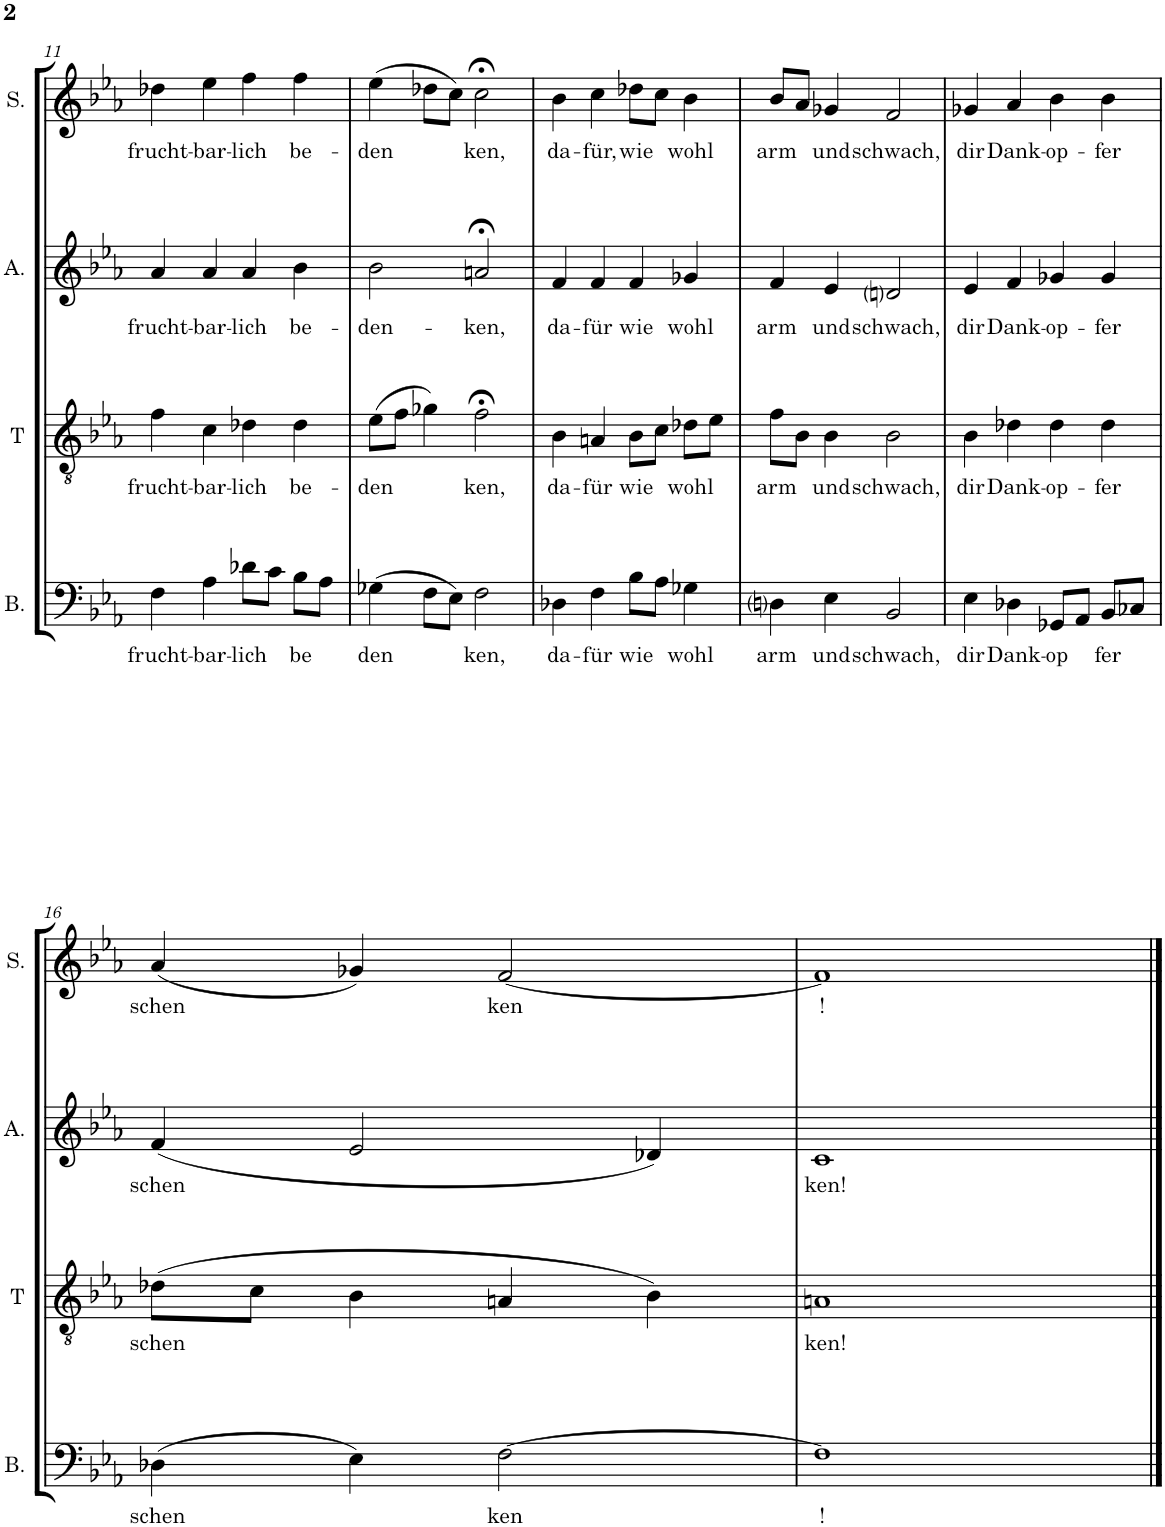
**kern	**text	**kern	**text	**kern	**text	**kern	**text
*part4	*part4	*part3	*part3	*part2	*part2	*part1	*part1
*staff4	*staff4	*staff3	*staff3	*staff2	*staff2	*staff1	*staff1
*I"Bass	*	*I"Tenor	*	*I"Alt	*	*I"Sopran	*
*I'B.	*	*I'T	*	*I'A.	*	*I'S.	*
!!LO:PB:g=z
*clefF4	*	*clefGv2	*	*clefG2	*	*clefG2	*
*	*	*	*	*	*	*Trd1c2	*
*k[b-e-a-]	*	*k[b-e-a-]	*	*k[b-e-a-]	*	*k[b-e-a-]	*
*E-:	*	*E-:	*	*E-:	*	*E-:	*
*M4/4	*	*M4/4	*	*M4/4	*	*M4/4	*
=11	=11	=11	=11	=11	=11	=11	=11
!	!LO:LY:b	!	!LO:LY:b	!	!LO:LY:b	!	!LO:LY:b
4F\	frucht-	4f\	frucht-	4a-/	frucht-	4dd-X\	frucht-
!	!LO:LY:b	!	!LO:LY:b	!	!LO:LY:b	!	!LO:LY:b
4A-\	-bar-	4c\	-bar-	4a-/	-bar-	4ee-\	-bar-
!	!LO:LY:b	!	!LO:LY:b	!	!LO:LY:b	!	!LO:LY:b
8d-X\L	-lich	4d-X\	-lich	4a-/	-lich	4ff\	-lich
8c\J	.	.	.	.	.	.	.
!	!LO:LY:b	!	!LO:LY:b	!	!LO:LY:b	!	!LO:LY:b
8B-\L	be	4d-\	be-	4b-\	be-	4ff\	be-
8A-\J	.	.	.	.	.	.	.
=12	=12	=12	=12	=12	=12	=12	=12
!	!LO:LY:b	!	!LO:LY:b	!	!LO:LY:b	!	!LO:LY:b
(>4G-X\	den	(>8e-\L	-den	2b-\	-den-	(>4ee-\	-den
.	.	8f\J	.	.	.	.	.
8F\L	.	4g-X\)	.	.	.	8dd-X\L	.
8E-\J)	.	.	.	.	.	8cc\J)	.
!	!LO:LY:b	!	!LO:LY:b	!	!LO:LY:b	!	!LO:LY:b
2F\	ken,	2f;<\	ken,	2an;</	-ken,	2cc;<\	ken,
=13	=13	=13	=13	=13	=13	=13	=13
!	!LO:LY:b	!	!LO:LY:b	!	!LO:LY:b	!	!LO:LY:b
4D-X\	da-	4B-\	da-	4f/	da-	4b-\	da-
!	!LO:LY:b	!	!LO:LY:b	!	!LO:LY:b	!	!LO:LY:b
4F\	-für	4An/	-für	4f/	-für	4cc\	-für,
!	!LO:LY:b	!	!LO:LY:b	!	!LO:LY:b	!	!LO:LY:b
8B-\L	wie	8B-\L	wie	4f/	wie	8dd-X\L	wie
8A-\J	.	8c\J	.	.	.	8cc\J	.
!	!LO:LY:b	!	!LO:LY:b	!	!LO:LY:b	!	!LO:LY:b
4G-X\	wohl	8d-X\L	wohl	4g-X/	wohl	4b-\	wohl
.	.	8e-\J	.	.	.	.	.
=14	=14	=14	=14	=14	=14	=14	=14
!	!LO:LY:b	!	!LO:LY:b	!	!LO:LY:b	!	!LO:LY:b
4Dni\	arm	8f\L	arm	4f/	arm	8b-/L	arm
.	.	8B-\J	.	.	.	8a-/J	.
!	!LO:LY:b	!	!LO:LY:b	!	!LO:LY:b	!	!LO:LY:b
4E-\	und	4B-\	und	4e-/	und	4g-X/	und
!	!LO:LY:b	!	!LO:LY:b	!	!LO:LY:b	!	!LO:LY:b
2BB-/	schwach,	2B-\	schwach,	2dni/	schwach,	2f/	schwach,
=15	=15	=15	=15	=15	=15	=15	=15
!	!LO:LY:b	!	!LO:LY:b	!	!LO:LY:b	!	!LO:LY:b
4E-\	dir	4B-\	dir	4e-/	dir	4g-X/	dir
!	!LO:LY:b	!	!LO:LY:b	!	!LO:LY:b	!	!LO:LY:b
4D-X\	Dank-	4d-X\	Dank-	4f/	Dank-	4a-/	Dank-
!	!LO:LY:b	!	!LO:LY:b	!	!LO:LY:b	!	!LO:LY:b
8GG-X/L	-op	4d-\	-op-	4g-X/	-op-	4b-\	-op-
8AA-/J	.	.	.	.	.	.	.
!	!LO:LY:b	!	!LO:LY:b	!	!LO:LY:b	!	!LO:LY:b
8BB-/L	fer	4d-\	-fer	4g-/	-fer	4b-\	-fer
8C-X/J	.	.	.	.	.	.	.
!!LO:LB:g=z
=16	=16	=16	=16	=16	=16	=16	=16
!	!LO:LY:b	!	!LO:LY:b	!	!LO:LY:b	!	!LO:LY:b
(>4D-X\	schen	(>8d-X\L	schen	(<4f/	schen	(<4a-/	schen
.	.	8c\J	.	.	.	.	.
4E-\)	.	4B-\	.	2e-/	.	4g-X/)	.
!	!LO:LY:b	!	!	!	!	!	!LO:LY:b
[2F\	ken	4An/	.	.	.	[2f/	ken
.	.	4B-\)	.	4d-X/)	.	.	.
=17	=17	=17	=17	=17	=17	=17	=17
!	!LO:LY:b	!	!LO:LY:b	!	!LO:LY:b	!	!LO:LY:b
1F]	\!	1An	ken!	1c	ken!	1f]	\!
==	==	==	==	==	==	==	==
*-	*-	*-	*-	*-	*-	*-	*-
